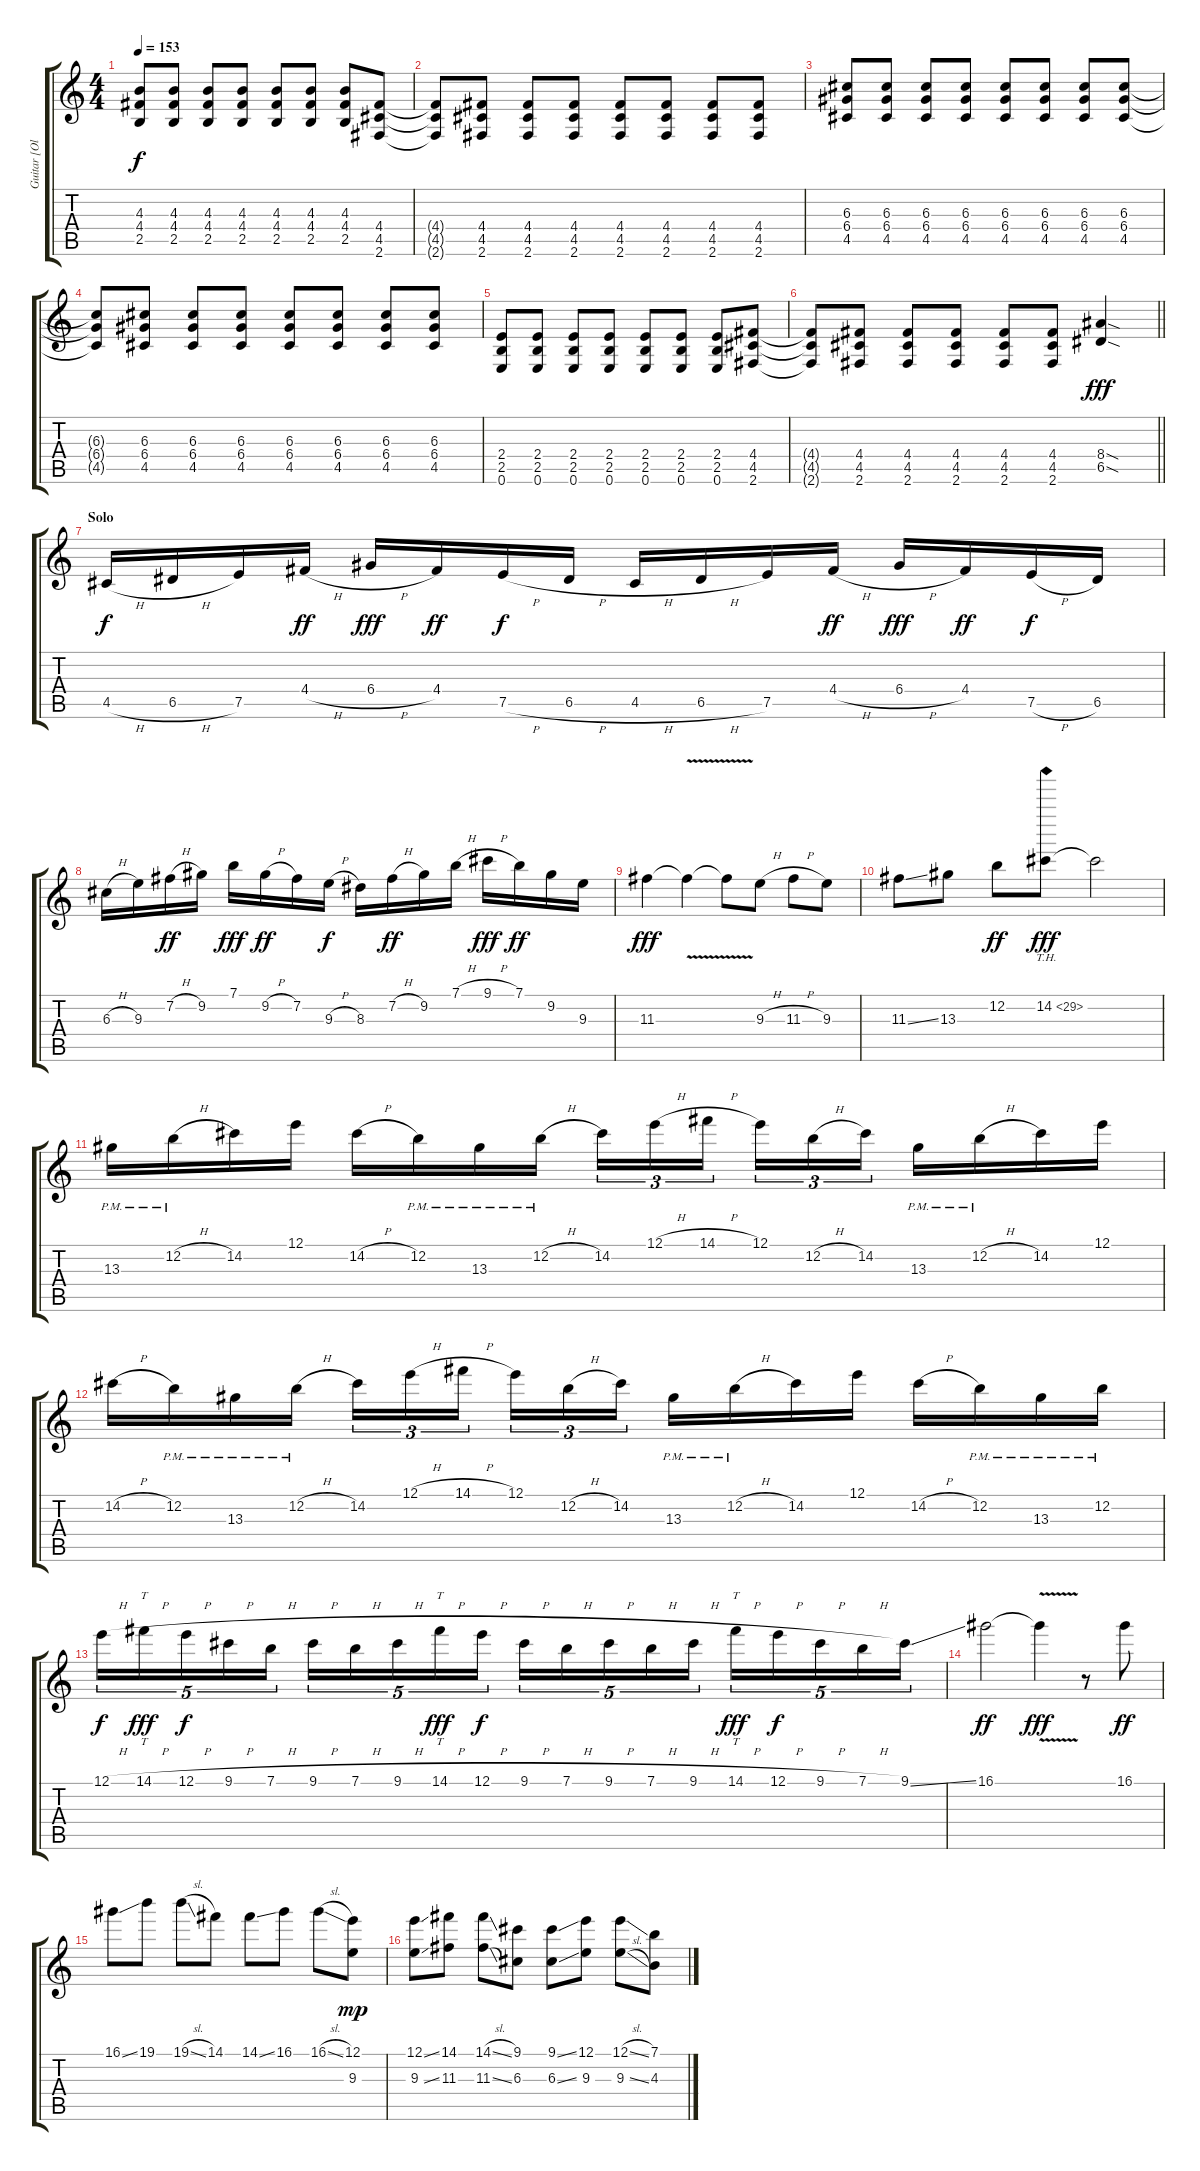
\track ("Guitar [Olli]" "Guitar [Ol") {instrument distortionguitar}
\staff {score tabs}
\tuning (E4 B3 G3 D3 A2 E2) {hide}
\ts (4 4)
\tempo 153
\clef g2
\ks c
(4.3 4.4 2.5).8{dy f} (4.3 4.4 2.5).8 (4.3 4.4 2.5).8 (4.3 4.4 2.5).8 (4.3 4.4 2.5).8 (4.3 4.4 2.5).8 (4.3 4.4 2.5).8 (4.4 4.5 2.6).8 |
(4.4{t} 4.5{t} 2.6{t}).8 (4.4 4.5 2.6).8 (4.4 4.5 2.6).8 (4.4 4.5 2.6).8 (4.4 4.5 2.6).8 (4.4 4.5 2.6).8 (4.4 4.5 2.6).8 (4.4 4.5 2.6).8 |
(6.3 6.4 4.5).8 (6.3 6.4 4.5).8 (6.3 6.4 4.5).8 (6.3 6.4 4.5).8 (6.3 6.4 4.5).8 (6.3 6.4 4.5).8 (6.3 6.4 4.5).8 (6.3 6.4 4.5).8 |
(6.3{t} 6.4{t} 4.5{t}).8 (6.3 6.4 4.5).8 (6.3 6.4 4.5).8 (6.3 6.4 4.5).8 (6.3 6.4 4.5).8 (6.3 6.4 4.5).8 (6.3 6.4 4.5).8 (6.3 6.4 4.5).8 |
(2.4 2.5 0.6).8 (2.4 2.5 0.6).8 (2.4 2.5 0.6).8 (2.4 2.5 0.6).8 (2.4 2.5 0.6).8 (2.4 2.5 0.6).8 (2.4 2.5 0.6).8 (4.4 4.5 2.6).8 |
\barLineRight lightlight
(4.4{t} 4.5{t} 2.6{t}).8 (4.4 4.5 2.6).8 (4.4 4.5 2.6).8 (4.4 4.5 2.6).8 (4.4 4.5 2.6).8 (4.4 4.5 2.6).8 (8.4{sod} 6.5{sod}).4{dy fff} |
\section ("" "Solo")
4.5{h}.16{dy f volume 16 instrument overdrivenguitar} 6.5{h}.16 7.5.16 4.4{h}.16{dy ff} 6.4{h}.16{dy fff} 4.4.16{dy ff} 7.5{h}.16{dy f} 6.5{h}.16 4.5{h}.16 6.5{h}.16 7.5.16 4.4{h}.16{dy ff} 6.4{h}.16{dy fff} 4.4.16{dy ff} 7.5{h}.16{dy f} 6.5.16 |
6.3{h}.16 9.3.16 7.2{h}.16{dy ff} 9.2.16 7.1.16{dy fff} 9.2{h}.16{dy ff} 7.2.16 9.3{h}.16{dy f} 8.3.16 7.2{h}.16{dy ff} 9.2.16 7.1{h}.16 9.1{h}.16{dy fff} 7.1.16{dy ff} 9.2.16 9.3.16 |
11.3.4{dy fff} 11.3{v t}.4 11.3{t}.8 9.3{h}.8 11.3{h}.8 9.3.8 |
11.3{ss}.8 13.3.8 12.2.8{dy ff} 14.2{th 15}.8{dy fff} 14.2{t}.2 |
13.3{pm}.16 12.2{h pm}.16 14.2.16 12.1.16 14.2{h}.16 12.2{pm}.16 13.3{pm}.16 12.2{h pm}.16 14.2.16{tu (3 2)} 12.1{h}.16{tu (3 2)} 14.1{h}.16{tu (3 2) beam splitsecondary} 12.1.16{tu (3 2)} 12.2{h}.16{tu (3 2)} 14.2.16{tu (3 2)} 13.3{pm}.16 12.2{h pm}.16 14.2.16 12.1.16 |
14.2{h}.16 12.2{pm}.16 13.3{pm}.16 12.2{h pm}.16 14.2.16{tu (3 2)} 12.1{h}.16{tu (3 2)} 14.1{h}.16{tu (3 2) beam splitsecondary} 12.1.16{tu (3 2)} 12.2{h}.16{tu (3 2)} 14.2.16{tu (3 2)} 13.3{pm}.16 12.2{h pm}.16 14.2.16 12.1.16 14.2{h}.16 12.2{pm}.16 13.3{pm}.16 12.2{pm}.16 |
12.1{h}.16{tu (5 4) dy f} 14.1{h}.16{tt tu (5 4) dy fff} 12.1{h}.16{tu (5 4) dy f} 9.1{h}.16{tu (5 4)} 7.1{h}.16{tu (5 4)} 9.1{h}.16{tu (5 4)} 7.1{h}.16{tu (5 4)} 9.1{h}.16{tu (5 4)} 14.1{h}.16{tt tu (5 4) dy fff} 12.1{h}.16{tu (5 4) dy f} 9.1{h}.16{tu (5 4)} 7.1{h}.16{tu (5 4)} 9.1{h}.16{tu (5 4)} 7.1{h}.16{tu (5 4)} 9.1{h}.16{tu (5 4)} 14.1{h}.16{tt tu (5 4) dy fff} 12.1{h}.16{tu (5 4) dy f} 9.1{h}.16{tu (5 4)} 7.1{h}.16{tu (5 4)} 9.1{ss}.16{tu (5 4)} |
16.1.2{dy ff} 16.1{v t}.4{dy fff} r.8 16.1.8{dy ff} |
16.1{ss}.8 19.1.8 19.1{sl}.8 14.1.8 14.1{ss}.8 16.1.8 16.1{sl}.8 (12.1 9.3).8{dy mp} |
(12.1{ss} 9.3{ss}).8 (14.1 11.3).8 (14.1{sl} 11.3{sl}).8 (9.1 6.3).8 (9.1{ss} 6.3{ss}).8 (12.1 9.3).8 (12.1{sl} 9.3{sl}).8 (7.1 4.3).8
